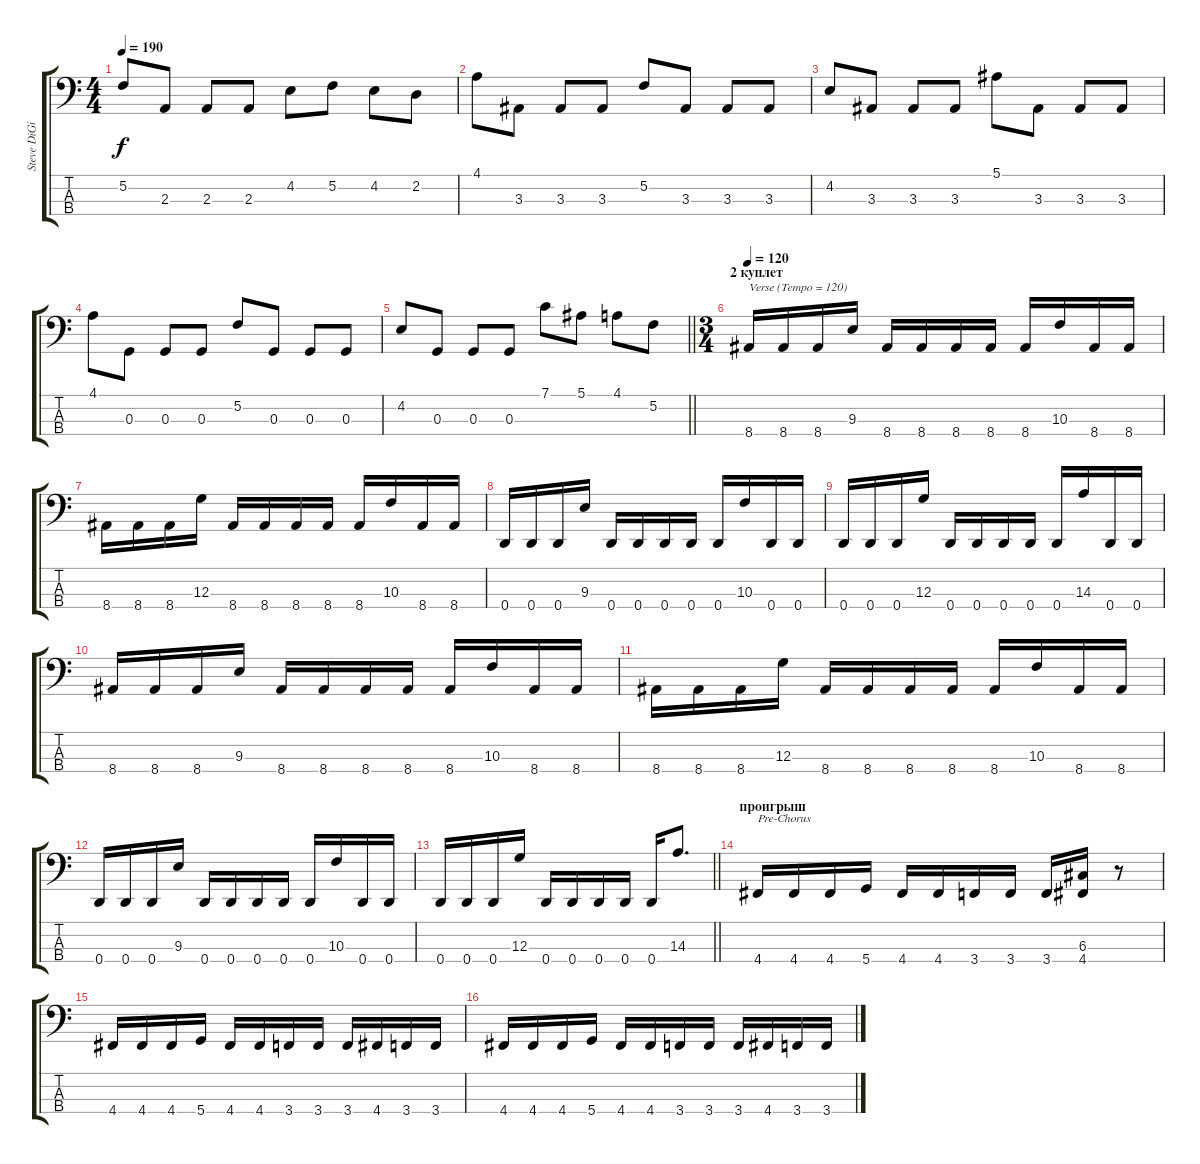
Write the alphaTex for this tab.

\track ("Steve DiGiorgio" "Steve DiGi") {instrument electricbassfinger}
\staff {score tabs}
\tuning (F2 C2 G1 D1) {hide}
\ts (4 4)
\tempo 190
\clef f4
\ks c
5.2.8{dy f} 2.3.8 2.3.8 2.3.8 4.2.8 5.2.8 4.2.8 2.2.8 |
4.1.8 3.3.8 3.3.8 3.3.8 5.2.8 3.3.8 3.3.8 3.3.8 |
4.2.8 3.3.8 3.3.8 3.3.8 5.1.8 3.3.8 3.3.8 3.3.8 |
4.1.8 0.3.8 0.3.8 0.3.8 5.2.8 0.3.8 0.3.8 0.3.8 |
\barLineRight lightlight
4.2.8 0.3.8 0.3.8 0.3.8 7.1.8 5.1.8 4.1.8 5.2.8 |
\ts (3 4)
\section ("" "2 куплет")
\tempo 120
8.4.16{txt "Verse (Tempo = 120)"} 8.4.16 8.4.16 9.3.16 8.4.16 8.4.16 8.4.16 8.4.16 8.4.16 10.3.16 8.4.16 8.4.16 |
8.4.16 8.4.16 8.4.16 12.3.16 8.4.16 8.4.16 8.4.16 8.4.16 8.4.16 10.3.16 8.4.16 8.4.16 |
0.4.16 0.4.16 0.4.16 9.3.16 0.4.16 0.4.16 0.4.16 0.4.16 0.4.16 10.3.16 0.4.16 0.4.16 |
0.4.16 0.4.16 0.4.16 12.3.16 0.4.16 0.4.16 0.4.16 0.4.16 0.4.16 14.3.16 0.4.16 0.4.16 |
8.4.16 8.4.16 8.4.16 9.3.16 8.4.16 8.4.16 8.4.16 8.4.16 8.4.16 10.3.16 8.4.16 8.4.16 |
8.4.16 8.4.16 8.4.16 12.3.16 8.4.16 8.4.16 8.4.16 8.4.16 8.4.16 10.3.16 8.4.16 8.4.16 |
0.4.16 0.4.16 0.4.16 9.3.16 0.4.16 0.4.16 0.4.16 0.4.16 0.4.16 10.3.16 0.4.16 0.4.16 |
\barLineRight lightlight
0.4.16 0.4.16 0.4.16 12.3.16 0.4.16 0.4.16 0.4.16 0.4.16 0.4.16 14.3.8{d} |
\section ("" "проигрыш")
4.4.16{txt "Pre-Chorus"} 4.4.16 4.4.16 5.4.16 4.4.16 4.4.16 3.4.16 3.4.16 3.4.16 (6.3 4.4).16 r.8 |
4.4.16 4.4.16 4.4.16 5.4.16 4.4.16 4.4.16 3.4.16 3.4.16 3.4.16 4.4.16 3.4.16 3.4.16 |
4.4.16 4.4.16 4.4.16 5.4.16 4.4.16 4.4.16 3.4.16 3.4.16 3.4.16 4.4.16 3.4.16 3.4.16
